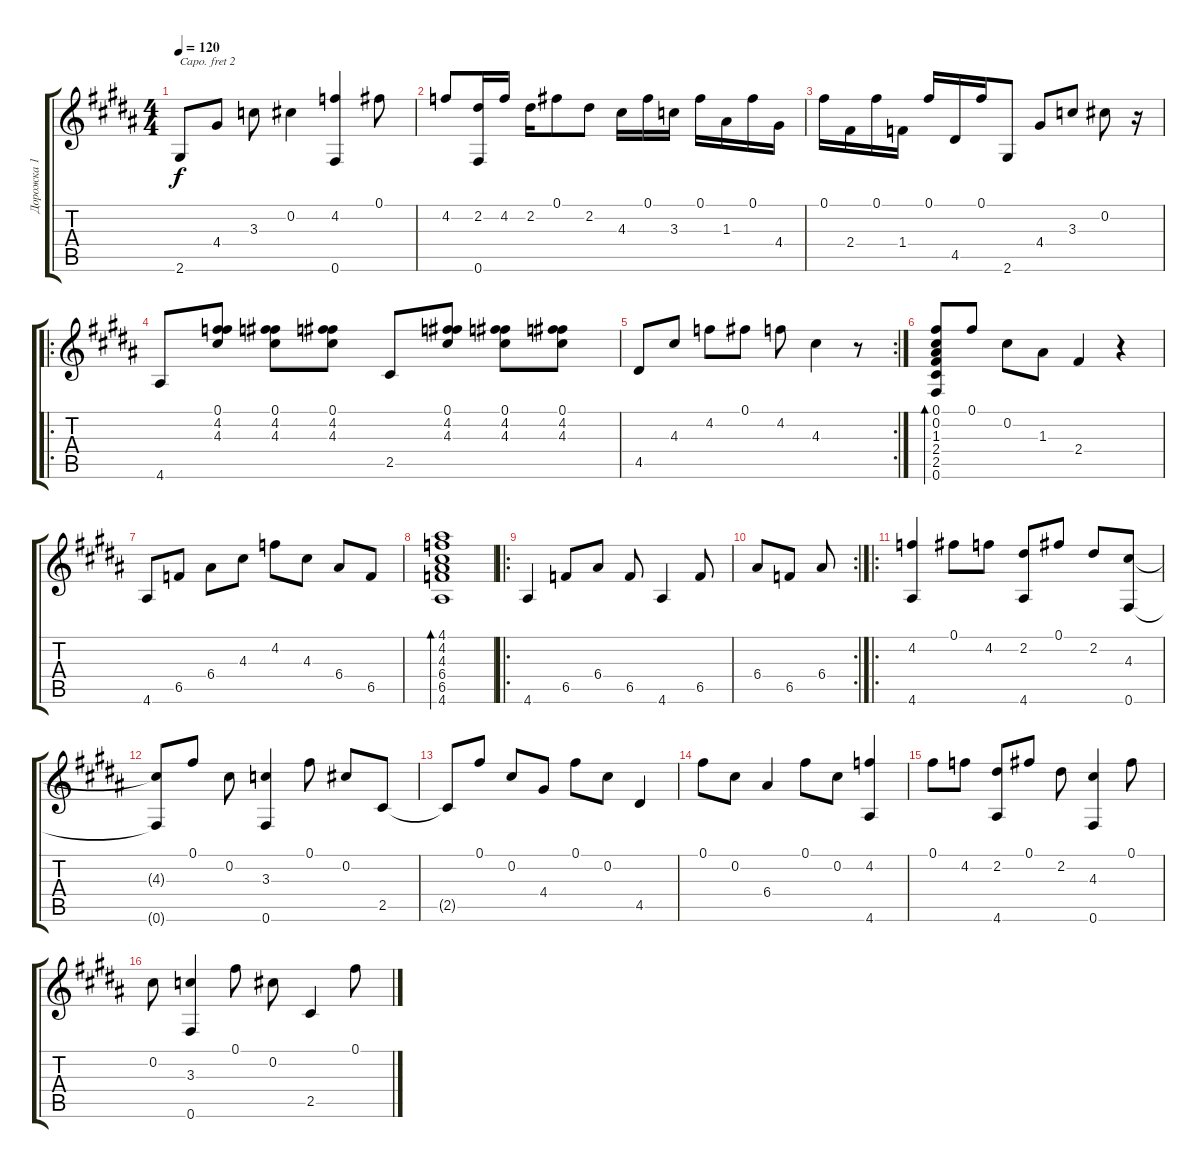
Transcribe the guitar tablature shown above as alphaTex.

\track ("Дорожка 1" "Дорожка 1") {instrument acousticguitarnylon}
\staff {score tabs}
\capo 2
\tuning (E4 B3 G3 D3 A2 E2) {hide}
\ts (4 4)
\tempo 120
\clef g2
\ks g#minor
2.6.8{dy f} 4.4.8 3.3.8 0.2.4 (4.2 0.6).4 0.1.8 |
4.2.8 (2.2 0.6).16 4.2.16 2.2.16 0.1.8 2.2.8 4.3.16 0.1.16 3.3.16 0.1.16 1.3.16 0.1.16 4.4.16 |
0.1.16 2.4.16 0.1.16 1.4.16 0.1.16 4.5.16 0.1.16 2.6.8 4.4.8 3.3.8 0.2.8 r.16 |
\ro
4.6.8 (0.1 4.2 4.3).8 (0.1 4.2 4.3).8 (0.1 4.2 4.3).8 2.5.8 (0.1 4.2 4.3).8 (0.1 4.2 4.3).8 (0.1 4.2 4.3).8 |
\rc 2
4.5.8 4.3.8 4.2.8 0.1.8 4.2.8 4.3.4 r.8 |
(0.1 0.2 1.3 2.4 2.5 0.6).8{bd 60} 0.1.8 0.2.8 1.3.8 2.4.4 r.4 |
4.6.8 6.5.8 6.4.8 4.3.8 4.2.8 4.3.8 6.4.8 6.5.8 |
(4.1 4.2 4.3 6.4 6.5 4.6).1{bd 60} |
\ro
4.6.4 6.5.8 6.4.8 6.5.8 4.6.4 6.5.8 |
\rc 2
6.4.8 6.5.8 6.4.8 |
\ro
(4.2 4.6).4 0.1.8 4.2.8 (2.2 4.6).8 0.1.8 2.2.8 (4.3 0.6).8 |
(4.3{t} 0.6{t}).8 0.1.8 0.2.8 (3.3 0.6).4 0.1.8 0.2.8 2.5.8 |
2.5{t}.8 0.1.8 0.2.8 4.4.8 0.1.8 0.2.8 4.5.4 |
0.1.8 0.2.8 6.4.4 0.1.8 0.2.8 (4.2 4.6).4 |
0.1.8 4.2.8 (2.2 4.6).8 0.1.8 2.2.8 (4.3 0.6).4 0.1.8 |
0.2.8 (3.3 0.6).4 0.1.8 0.2.8 2.5.4 0.1.8
